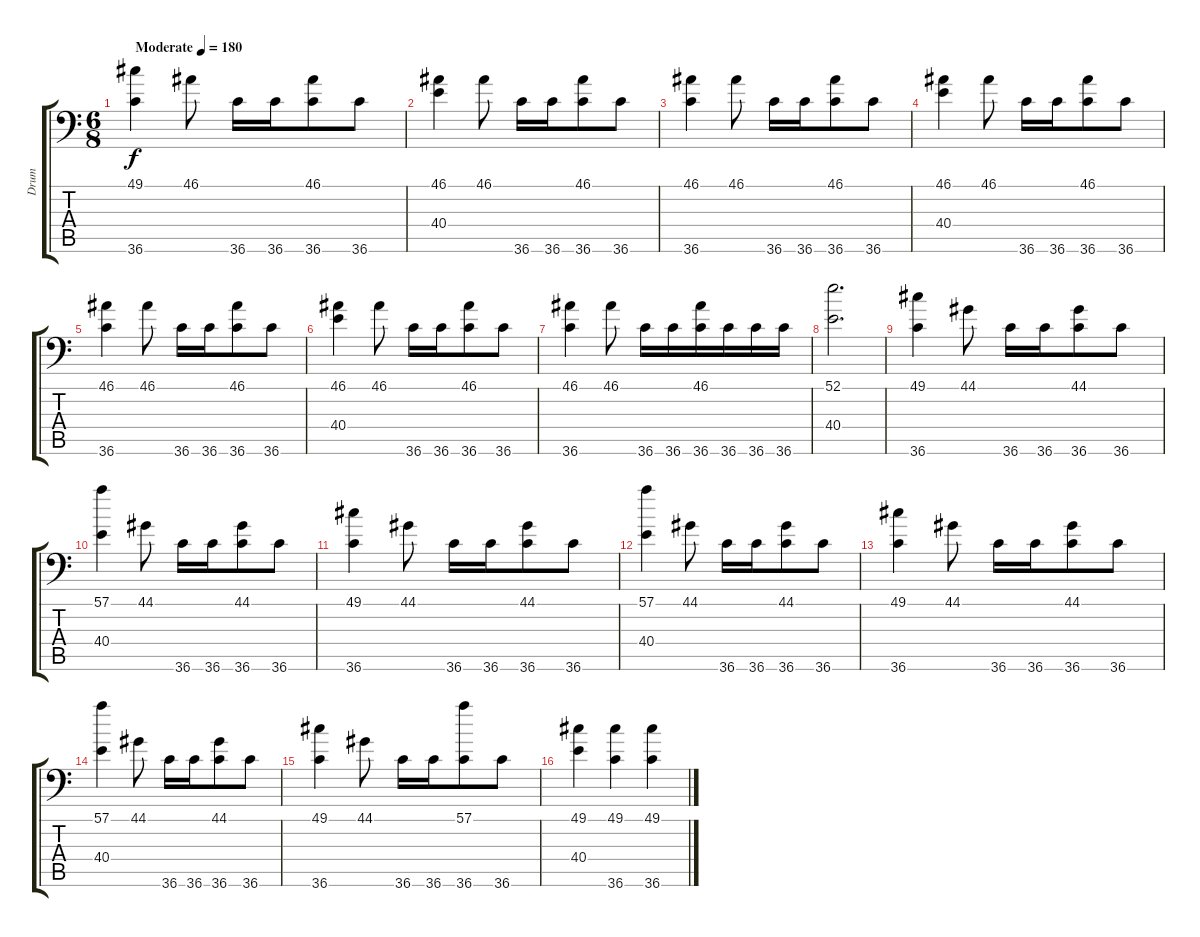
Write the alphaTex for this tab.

\track ("Drum" "Drum") {instrument acousticgrandpiano}
\staff {score tabs}
\tuning (C-1 C-1 C-1 C-1 C-1 C-1) {hide}
\ts (6 8)
\tempo (180 "Moderate")
\clef f4
\ks c
(49.1 36.6).4{dy f instrument acousticgrandpiano} 46.1.8 36.6.16 36.6.16 (46.1 36.6).8 36.6.8 |
(46.1 40.4).4 46.1.8 36.6.16 36.6.16 (46.1 36.6).8 36.6.8 |
(46.1 36.6).4 46.1.8 36.6.16 36.6.16 (46.1 36.6).8 36.6.8 |
(46.1 40.4).4 46.1.8 36.6.16 36.6.16 (46.1 36.6).8 36.6.8 |
(46.1 36.6).4 46.1.8 36.6.16 36.6.16 (46.1 36.6).8 36.6.8 |
(46.1 40.4).4 46.1.8 36.6.16 36.6.16 (46.1 36.6).8 36.6.8 |
(46.1 36.6).4 46.1.8 36.6.16 36.6.16 (46.1 36.6).16 36.6.16 36.6.16 36.6.16 |
(52.1 40.4).2{d} |
(49.1 36.6).4 44.1.8 36.6.16 36.6.16 (44.1 36.6).8 36.6.8 |
(57.1 40.4).4 44.1.8 36.6.16 36.6.16 (44.1 36.6).8 36.6.8 |
(49.1 36.6).4 44.1.8 36.6.16 36.6.16 (44.1 36.6).8 36.6.8 |
(57.1 40.4).4 44.1.8 36.6.16 36.6.16 (44.1 36.6).8 36.6.8 |
(49.1 36.6).4 44.1.8 36.6.16 36.6.16 (44.1 36.6).8 36.6.8 |
(57.1 40.4).4 44.1.8 36.6.16 36.6.16 (44.1 36.6).8 36.6.8 |
(49.1 36.6).4 44.1.8 36.6.16 36.6.16 (57.1 36.6).8 36.6.8 |
(49.1 40.4).4 (49.1 36.6).4 (49.1 36.6).4
